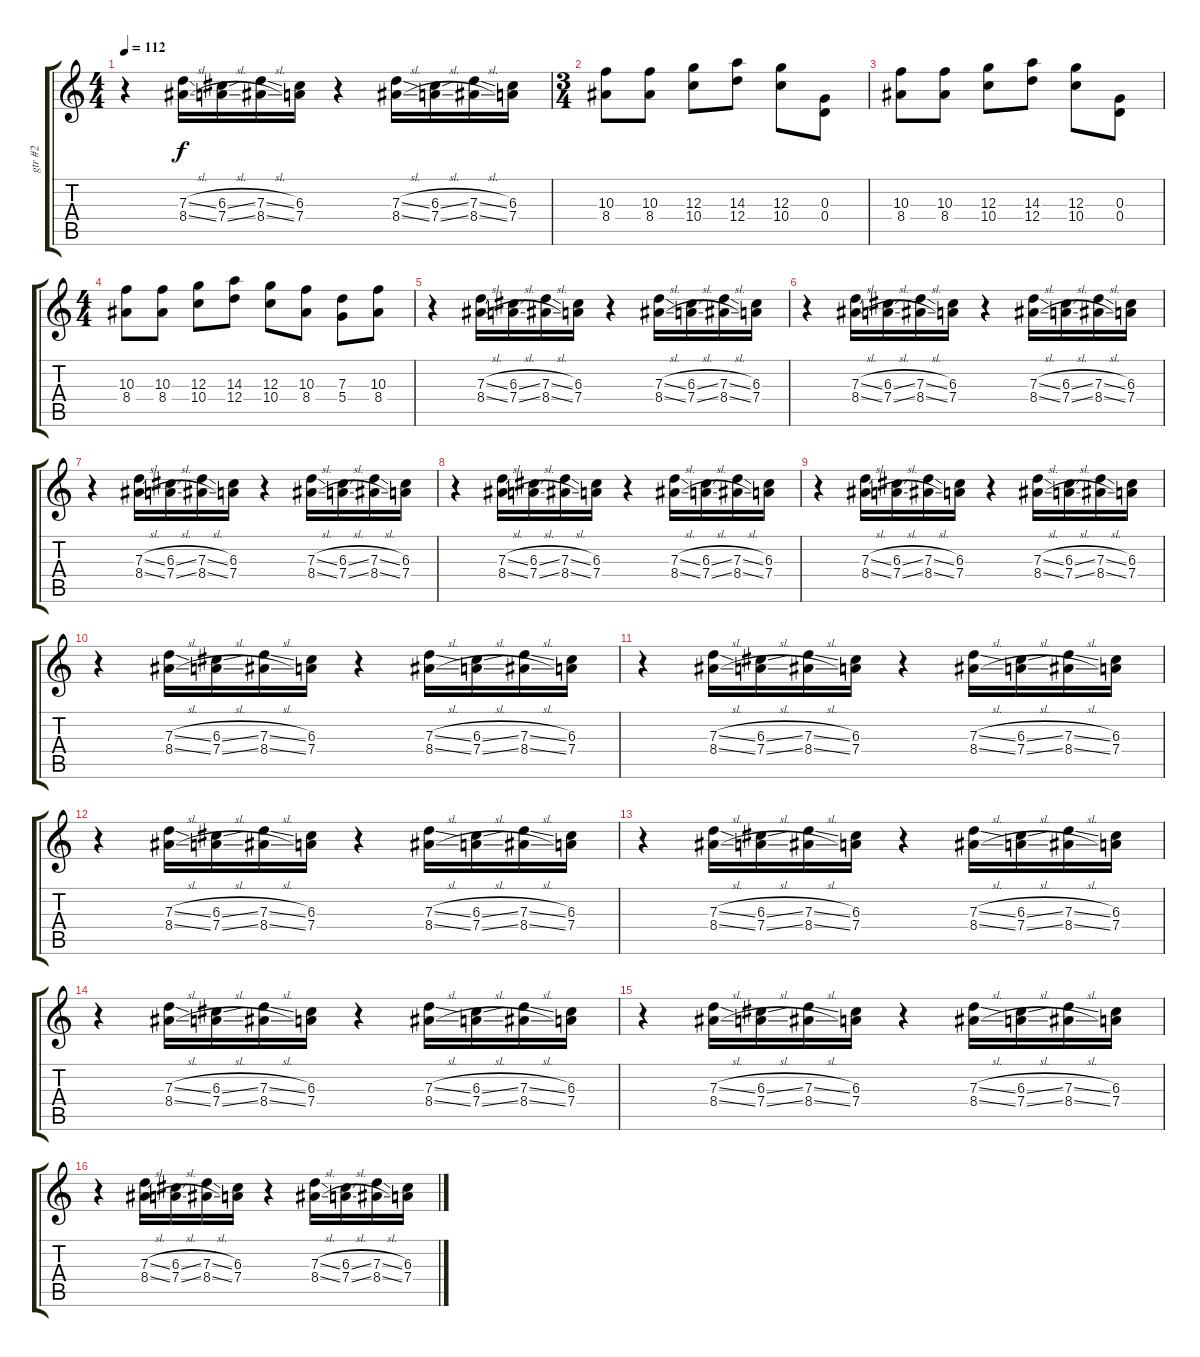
\track ("gtr #2" "gtr #2") {instrument distortionguitar}
\staff {score tabs}
\tuning (E4 B3 G3 D3 A2 E2) {hide}
\ts (4 4)
\tempo 112
\clef g2
\ks c
r.4{dy f} (7.3{sl} 8.4{sl}).16 (6.3{sl} 7.4{sl}).16 (7.3{sl} 8.4{sl}).16 (6.3 7.4).16 r.4 (7.3{sl} 8.4{sl}).16 (6.3{sl} 7.4{sl}).16 (7.3{sl} 8.4{sl}).16 (6.3 7.4).16 |
\ts (3 4)
(10.3 8.4).8 (10.3 8.4).8 (12.3 10.4).8 (14.3 12.4).8 (12.3 10.4).8 (0.3 0.4).8 |
(10.3 8.4).8 (10.3 8.4).8 (12.3 10.4).8 (14.3 12.4).8 (12.3 10.4).8 (0.3 0.4).8 |
\ts (4 4)
(10.3 8.4).8 (10.3 8.4).8 (12.3 10.4).8 (14.3 12.4).8 (12.3 10.4).8 (10.3 8.4).8 (7.3 5.4).8 (10.3 8.4).8 |
r.4 (7.3{sl} 8.4{sl}).16 (6.3{sl} 7.4{sl}).16 (7.3{sl} 8.4{sl}).16 (6.3 7.4).16 r.4 (7.3{sl} 8.4{sl}).16 (6.3{sl} 7.4{sl}).16 (7.3{sl} 8.4{sl}).16 (6.3 7.4).16 |
r.4 (7.3{sl} 8.4{sl}).16 (6.3{sl} 7.4{sl}).16 (7.3{sl} 8.4{sl}).16 (6.3 7.4).16 r.4 (7.3{sl} 8.4{sl}).16 (6.3{sl} 7.4{sl}).16 (7.3{sl} 8.4{sl}).16 (6.3 7.4).16 |
r.4 (7.3{sl} 8.4{sl}).16 (6.3{sl} 7.4{sl}).16 (7.3{sl} 8.4{sl}).16 (6.3 7.4).16 r.4 (7.3{sl} 8.4{sl}).16 (6.3{sl} 7.4{sl}).16 (7.3{sl} 8.4{sl}).16 (6.3 7.4).16 |
r.4 (7.3{sl} 8.4{sl}).16 (6.3{sl} 7.4{sl}).16 (7.3{sl} 8.4{sl}).16 (6.3 7.4).16 r.4 (7.3{sl} 8.4{sl}).16 (6.3{sl} 7.4{sl}).16 (7.3{sl} 8.4{sl}).16 (6.3 7.4).16 |
r.4 (7.3{sl} 8.4{sl}).16 (6.3{sl} 7.4{sl}).16 (7.3{sl} 8.4{sl}).16 (6.3 7.4).16 r.4 (7.3{sl} 8.4{sl}).16 (6.3{sl} 7.4{sl}).16 (7.3{sl} 8.4{sl}).16 (6.3 7.4).16 |
r.4 (7.3{sl} 8.4{sl}).16 (6.3{sl} 7.4{sl}).16 (7.3{sl} 8.4{sl}).16 (6.3 7.4).16 r.4 (7.3{sl} 8.4{sl}).16 (6.3{sl} 7.4{sl}).16 (7.3{sl} 8.4{sl}).16 (6.3 7.4).16 |
r.4 (7.3{sl} 8.4{sl}).16 (6.3{sl} 7.4{sl}).16 (7.3{sl} 8.4{sl}).16 (6.3 7.4).16 r.4 (7.3{sl} 8.4{sl}).16 (6.3{sl} 7.4{sl}).16 (7.3{sl} 8.4{sl}).16 (6.3 7.4).16 |
r.4 (7.3{sl} 8.4{sl}).16 (6.3{sl} 7.4{sl}).16 (7.3{sl} 8.4{sl}).16 (6.3 7.4).16 r.4 (7.3{sl} 8.4{sl}).16 (6.3{sl} 7.4{sl}).16 (7.3{sl} 8.4{sl}).16 (6.3 7.4).16 |
r.4 (7.3{sl} 8.4{sl}).16 (6.3{sl} 7.4{sl}).16 (7.3{sl} 8.4{sl}).16 (6.3 7.4).16 r.4 (7.3{sl} 8.4{sl}).16 (6.3{sl} 7.4{sl}).16 (7.3{sl} 8.4{sl}).16 (6.3 7.4).16 |
r.4 (7.3{sl} 8.4{sl}).16 (6.3{sl} 7.4{sl}).16 (7.3{sl} 8.4{sl}).16 (6.3 7.4).16 r.4 (7.3{sl} 8.4{sl}).16 (6.3{sl} 7.4{sl}).16 (7.3{sl} 8.4{sl}).16 (6.3 7.4).16 |
r.4 (7.3{sl} 8.4{sl}).16 (6.3{sl} 7.4{sl}).16 (7.3{sl} 8.4{sl}).16 (6.3 7.4).16 r.4 (7.3{sl} 8.4{sl}).16 (6.3{sl} 7.4{sl}).16 (7.3{sl} 8.4{sl}).16 (6.3 7.4).16 |
r.4 (7.3{sl} 8.4{sl}).16 (6.3{sl} 7.4{sl}).16 (7.3{sl} 8.4{sl}).16 (6.3 7.4).16 r.4 (7.3{sl} 8.4{sl}).16 (6.3{sl} 7.4{sl}).16 (7.3{sl} 8.4{sl}).16 (6.3 7.4).16
